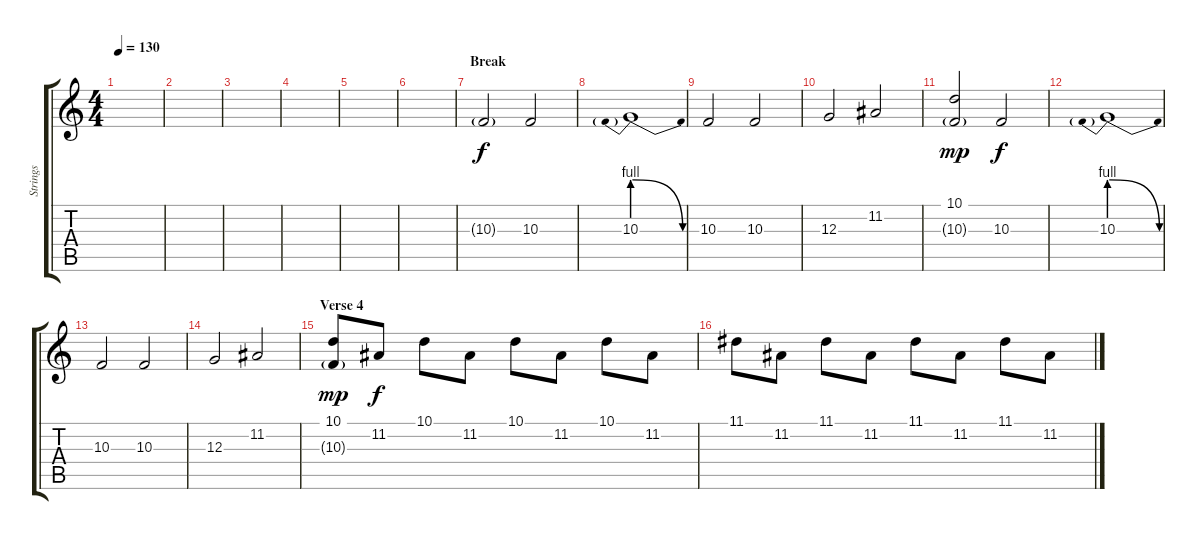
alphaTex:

\track ("Strings" "Strings") {instrument violin}
\staff {score tabs}
\tuning (E4 B3 G3 D3 A2 E2) {hide}
\ts (4 4)
\tempo 130
\clef g2
\ks c
|
|
|
|
|
|
\section ("" "Break")
10.3{g}.2 10.3.2{dy f} |
10.3{be (prebendrelease 0 4 60 0)}.1 |
10.3.2 10.3.2 |
12.3.2 11.2.2 |
(10.1 10.3{g}).2{dy mp} 10.3.2{dy f} |
10.3{be (prebendrelease 0 4 60 0)}.1 |
10.3.2 10.3.2 |
12.3.2 11.2.2 |
\section ("" "Verse 4")
(10.1 10.3{g}).8{dy mp volume 12} 11.2.8{dy f} 10.1.8 11.2.8 10.1.8 11.2.8 10.1.8 11.2.8 |
11.1.8 11.2.8 11.1.8 11.2.8 11.1.8 11.2.8 11.1.8 11.2.8
